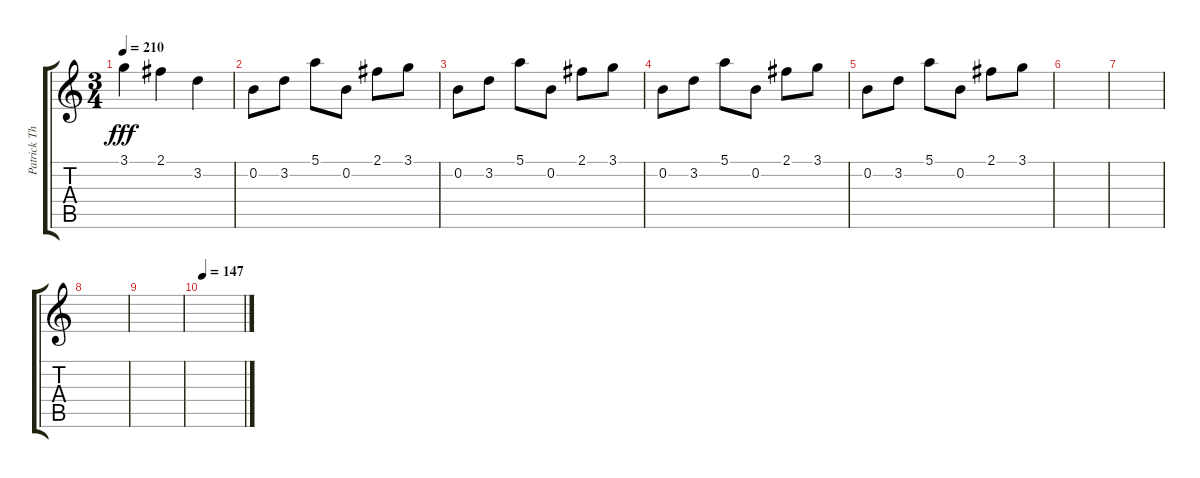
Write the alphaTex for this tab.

\track ("Patrick Thompson - Lead Guitar" "Patrick Th") {instrument distortionguitar}
\staff {score tabs}
\tuning (E4 B3 G3 D3 A2 D2) {hide}
\ts (3 4)
\tempo 210
\clef g2
\ks c
3.1.4{dy fff} 2.1.4 3.2.4 |
0.2.8 3.2.8 5.1.8 0.2.8 2.1.8 3.1.8 |
0.2.8 3.2.8 5.1.8 0.2.8 2.1.8 3.1.8 |
0.2.8 3.2.8 5.1.8 0.2.8 2.1.8 3.1.8 |
0.2.8 3.2.8 5.1.8 0.2.8 2.1.8 3.1.8 |
|
|
|
|
\tempo 147
